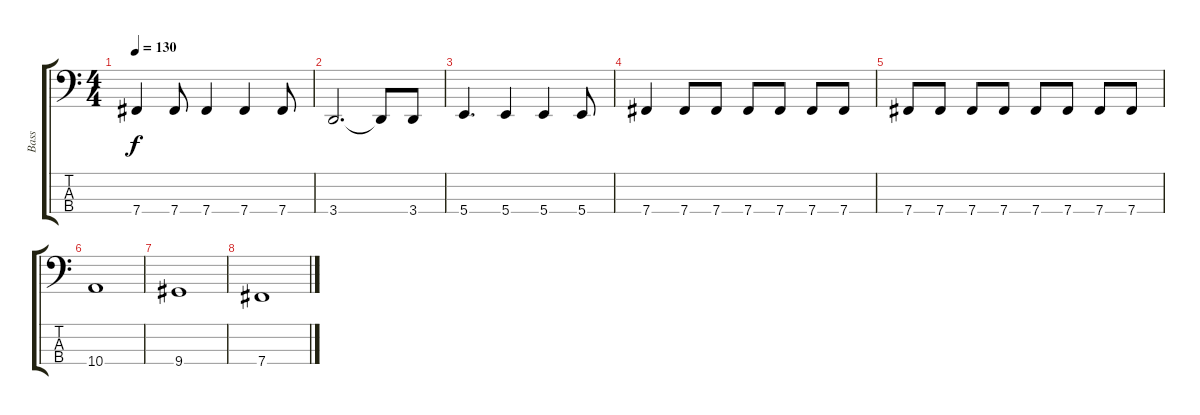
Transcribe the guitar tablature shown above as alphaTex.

\track ("Bass" "Bass") {instrument electricbasspick}
\staff {score tabs}
\tuning (E2 B1 Gb1 B0) {hide}
\ts (4 4)
\tempo 130
\clef f4
\ks c
7.4.4{dy f} 7.4.8 7.4.4 7.4.4 7.4.8 |
3.4.2{d} 3.4{t}.8 3.4.8 |
5.4.4{d} 5.4.4 5.4.4 5.4.8 |
7.4.4 7.4.8 7.4.8 7.4.8 7.4.8 7.4.8 7.4.8 |
7.4.8 7.4.8 7.4.8 7.4.8 7.4.8 7.4.8 7.4.8 7.4.8 |
10.4.1 |
9.4.1 |
7.4.1
